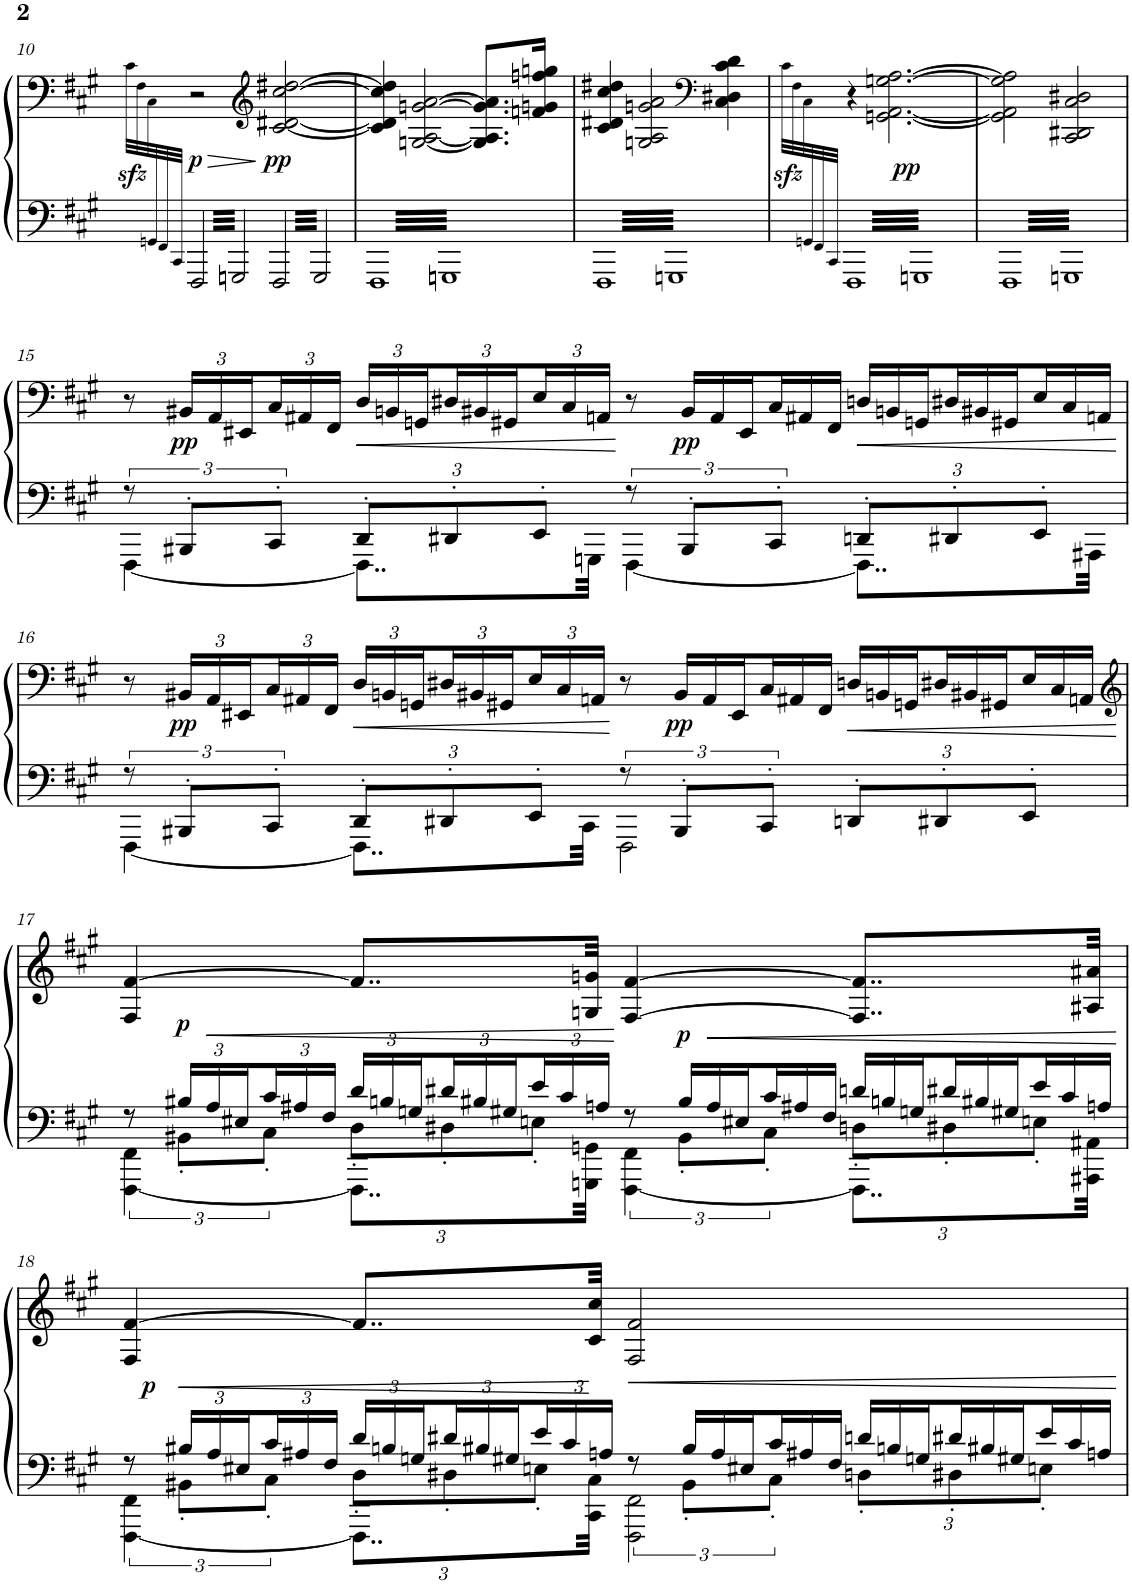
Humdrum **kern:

**kern	**kern	**dynam
*part1	*part1	*part1
*staff2	*staff1	*staff1/2
*I"Piano	*	*
*I'Pno.	*	*
!!LO:PB:g=z
*clefF4	*clefF4	*
*k[f#c#g#]	*k[f#c#g#]	*
*M4/4	*M4/4	*
=10	=10	=10
*^	*	*
*	*	*Xbrackettup	*
16ryy	8ryy	48c#zz<!\LLL	.
.	.	48F#!\	.
.	.	48C#!\	.
48GGn!/	.	16ryy	.
48FF#!/	.	.	.
48CC#!/JJJ	.	.	.
!	!	!	!LO:HP:b
!	!	!	!LO:DY:n=1:b
2..ryy	6.FFF#/	2r	> p
.	6.GGGn/	.	.
*	*	*clefG2	*
!	!	!	!LO:DY:n=2:b
.	6.FFF#/	[4.c#/ [4.d#X/ [4.cc#/ [4.dd#X/	] pp
.	[8GGG/	.	.
*v	*v	*	*
=11	=11	=11
3.FFF#	4c#/] 4d#/] 4cc#/] 4dd#/]	.
.	8c#/_ 8d#/_ 8cc#/_ 8dd#/_	.
.	[2Gn/ [2A/ [2gn/ [2a/	.
8GGG/]	.	.
3.GGGn	.	.
.	8.G/] 8.A/] 8.g/] 8.a/]L	.
.	16fn/ 16gn/ 16ffn/ 16ggn/Jk	.
=12	=12	=12
3.FFF#	4c#/ 4d#X/ 4cc#/ 4dd#X/	.
.	2Gn/ 2A/ 2gn/ 2a/	.
3.GGGn	.	.
*	*clefF4	*
.	4C#\ 4D#X\ 4c#\ 4d#\	.
=13	=13	=13
*^	*	*
16ryy	8ryy	48c#zz<!\LLL	.
.	.	48F#!\	.
.	.	48C#!\	.
48GGn!/	.	16ryy	.
48FF#!/	.	.	.
48CC#!/JJJ	.	.	.
2..ryy	3.FFF#	4r	.
!	!	!	!LO:DY:b
.	.	[8%5GGn\ [8%5AA\ [8%5Gn\ [8%5A\	pp
.	[4.GGGn	.	.
*v	*v	*	*
=14	=14	=14
3.FFF#	2GG\] 2AA\] 2G\] 2A\]	.
8GGG]	8GG\_ 8AA\_ 8G\_ 8A\_	.
3.GGGn	2CC#/ 2DD#X/ 2C#/ 2D#X/	.
!!LO:LB:g=z
=15	=15	=15
*^	*	*
*	*	*brackettup	*
12r	[4FFF#\	12r	.
!	!	!	!LO:DY:b
12BBB#X'/L	.	36BB#X/LL	pp
.	.	36AA/	.
.	.	36EE#X/J	.
12CC#'/J	.	36C#/L	.
.	.	36AA#X/	.
.	.	36FF#/JJ	.
*Xbrackettup	*	*Xbrackettup	*
!	!	!	!LO:HP:b
12DD'/L	8..FFF#\L]	36D/LL	<
.	.	36BBn/	.
.	.	36GGn/J	.
12DD#X'/	.	36D#X/L	.
.	.	36BB#X/	.
.	.	36GG#X/J	.
12EE'/J	.	36E/L	.
.	.	36C#/	.
.	32GGGn\Jkk	.	.
.	.	36AAn/JJ	.
*brackettup	*	*brackettup	*
12r	[4FFF#\	12r	[
!	!	!	!LO:DY:b
12BBB#'/L	.	36BB#/LL	pp
.	.	36AA/	.
.	.	36EE#/J	.
12CC#'/J	.	36C#/L	.
.	.	36AA#X/	.
.	.	36FF#/JJ	.
*Xbrackettup	*	*Xbrackettup	*
!	!	!	!LO:HP:b
12DDn'/L	8..FFF#\L]	36Dn/LL	<
.	.	36BBn/	.
.	.	36GGn/J	.
12DD#X'/	.	36D#X/L	.
.	.	36BB#X/	.
.	.	36GG#X/J	.
12EE'/J	.	36E/L	.
.	.	36C#/	.
.	32AAA#X\Jkk	.	.
.	.	36AAn/JJ	.
*v	*v	*	*
.	.	[
!!LO:LB:g=z
=16	=16	=16
*brackettup	*brackettup	*
*^	*	*
12r	[4FFF#\	12r	.
!	!	!	!LO:DY:b
12BBB#X'/L	.	36BB#X/LL	pp
.	.	36AA/	.
.	.	36EE#X/J	.
12CC#'/J	.	36C#/L	.
.	.	36AA#X/	.
.	.	36FF#/JJ	.
*Xbrackettup	*	*Xbrackettup	*
!	!	!	!LO:HP:b
12DD'/L	8..FFF#\L]	36D/LL	<
.	.	36BBn/	.
.	.	36GGn/J	.
12DD#X'/	.	36D#X/L	.
.	.	36BB#X/	.
.	.	36GG#X/J	.
12EE'/J	.	36E/L	.
.	.	36C#/	.
.	32CC#\Jkk	.	.
.	.	36AAn/JJ	.
*brackettup	*	*brackettup	*
12r	2FFF#\	12r	[
!	!	!	!LO:DY:b
12BBB#'/L	.	36BB#/LL	pp
.	.	36AA/	.
.	.	36EE#/J	.
12CC#'/J	.	36C#/L	.
.	.	36AA#X/	.
.	.	36FF#/JJ	.
*Xbrackettup	*	*Xbrackettup	*
!	!	!	!LO:HP:b
12DDn'/L	.	36Dn/LL	<
.	.	36BBn/	.
.	.	36GGn/J	.
12DD#X'/	.	36D#X/L	.
.	.	36BB#X/	.
.	.	36GG#X/J	.
12EE'/J	.	36E/L	.
.	.	36C#/	.
.	.	36AAn/JJ	.
*v	*v	*	*
.	.	[
!!LO:LB:g=z
=17	=17	=17
*	*clefG2	*
*^	*	*
*	*brackettup	*brackettup	*
*	*^	*^	*
12ryy	12r	[4FFF#\ 4FF#\	12r	4F#/ [4f#/	.
!	!	!	!	!	!LO:DY:b
36B#X/LL	12BB#X'\L	.	12%5ryy	.	p
36A/	.	.	.	.	.
36E#X/J	.	.	.	.	.
36c#/L	12C#'\J	.	.	.	.
36A#X/	.	.	.	.	.
36F#/JJ	.	.	.	.	.
*Xbrackettup	*	*	*	*	*
36d/LL	12D'\L	8..FFF#\L]	.	8..f#/L]	.
36Bn/	.	.	.	.	.
36Gn/J	.	.	.	.	.
36d#X/L	12D#X'\	.	.	.	.
36B#X/	.	.	.	.	.
36G#X/J	.	.	.	.	.
36e/L	12En'\J	.	.	.	.
36c#/	.	.	.	.	.
.	.	32GGGn\ 32GGn\Jkk	.	32Gn/ 32gn/Jkk	.
36An/JJ	.	.	.	.	.
*	*brackettup	*	*	*	*
12ryy	12r	[4FFF#\ 4FF#\	12r	[4F#/ [4f#/	.
!	!	!	!	!	!LO:DY:b
36B#/LL	12BB#'\L	.	12%5ryy	.	p
36A/	.	.	.	.	.
36E#X/J	.	.	.	.	.
36c#/L	12C#'\J	.	.	.	.
36A#X/	.	.	.	.	.
36F#/JJ	.	.	.	.	.
*Xbrackettup	*	*	*	*	*
36dn/LL	12Dn'\L	8..FFF#\L]	.	8..F#/] 8..f#/]L	.
36Bn/	.	.	.	.	.
36Gn/J	.	.	.	.	.
36d#X/L	12D#X'\	.	.	.	.
36B#X/	.	.	.	.	.
36G#X/J	.	.	.	.	.
36e/L	12En'\J	.	.	.	.
36c#/	.	.	.	.	.
.	.	32AAA#X\ 32AA#X\Jkk	.	32A#X/ 32a#X/Jkk	.
36An/JJ	.	.	.	.	.
!!LO:LB:g=z	!!
=18	=18	=18	=18	=18	=18
*	*brackettup	*	*	*	*
12ryy	12r	[4FFF#\ 4FF#\	12r	4F#/ [4f#/	.
!	!	!	!	!	!LO:DY:b
36B#X/LL	12BB#X'\L	.	12%5ryy	.	p
36A/	.	.	.	.	.
36E#X/J	.	.	.	.	.
36c#/L	12C#'\J	.	.	.	.
36A#X/	.	.	.	.	.
36F#/JJ	.	.	.	.	.
*Xbrackettup	*	*	*	*	*
36d/LL	12D'\L	8..FFF#\L]	.	8..f#/L]	.
36Bn/	.	.	.	.	.
36Gn/J	.	.	.	.	.
36d#X/L	12D#X'\	.	.	.	.
36B#X/	.	.	.	.	.
36G#X/J	.	.	.	.	.
36e/L	12En'\J	.	.	.	.
36c#/	.	.	.	.	.
.	.	32CC#\ 32C#\Jkk	.	32c#/ 32cc#/Jkk	.
36An/JJ	.	.	.	.	.
*	*brackettup	*	*	*	*
!	!	!	!	!	!LO:HP:b
12ryy	12r	2FFF#\ 2FF#\	12r	2F#/ 2f#/	<
36B#/LL	12BB#'\L	.	12%5ryy	.	.
36A/	.	.	.	.	.
36E#X/J	.	.	.	.	.
36c#/L	12C#'\J	.	.	.	.
36A#X/	.	.	.	.	.
36F#/JJ	.	.	.	.	.
*Xbrackettup	*	*	*	*	*
36dn/LL	12Dn'\L	.	.	.	.
36Bn/	.	.	.	.	.
36Gn/J	.	.	.	.	.
36d#X/L	12D#X'\	.	.	.	.
36B#X/	.	.	.	.	.
36G#X/J	.	.	.	.	.
36e/L	12En'\J	.	.	.	.
36c#/	.	.	.	.	.
36An/JJ	.	.	.	.	.
*v	*v	*v	*	*	*
*	*v	*v	*
.	.	[
=	=	=
*-	*-	*-
